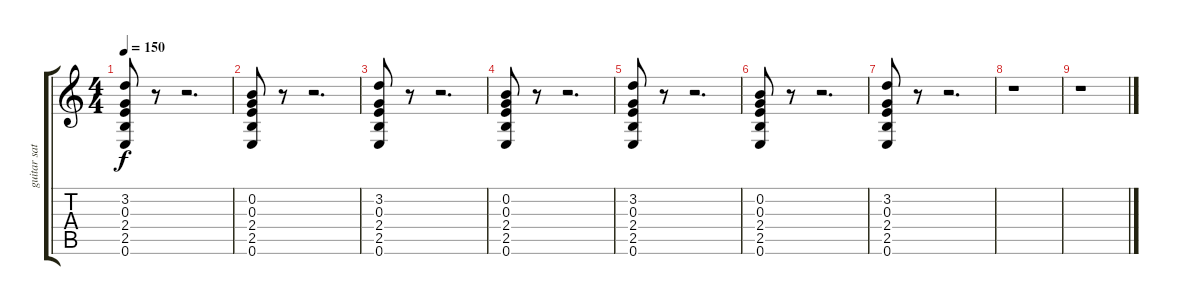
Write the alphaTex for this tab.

\track ("guitar saturer" "guitar sat") {instrument overdrivenguitar}
\staff {score tabs}
\tuning (E4 B3 G3 D3 A2 E2) {hide}
\ts (4 4)
\tempo 150
\clef g2
\ks c
(3.2 0.3 2.4 2.5 0.6).8{dy f} r.8 r.2{d} |
(0.2 0.3 2.4 2.5 0.6).8 r.8 r.2{d} |
(3.2 0.3 2.4 2.5 0.6).8 r.8 r.2{d} |
(0.2 0.3 2.4 2.5 0.6).8 r.8 r.2{d} |
(3.2 0.3 2.4 2.5 0.6).8 r.8 r.2{d} |
(0.2 0.3 2.4 2.5 0.6).8 r.8 r.2{d} |
(3.2 0.3 2.4 2.5 0.6).8 r.8 r.2{d} |
r.1 |
r.1
